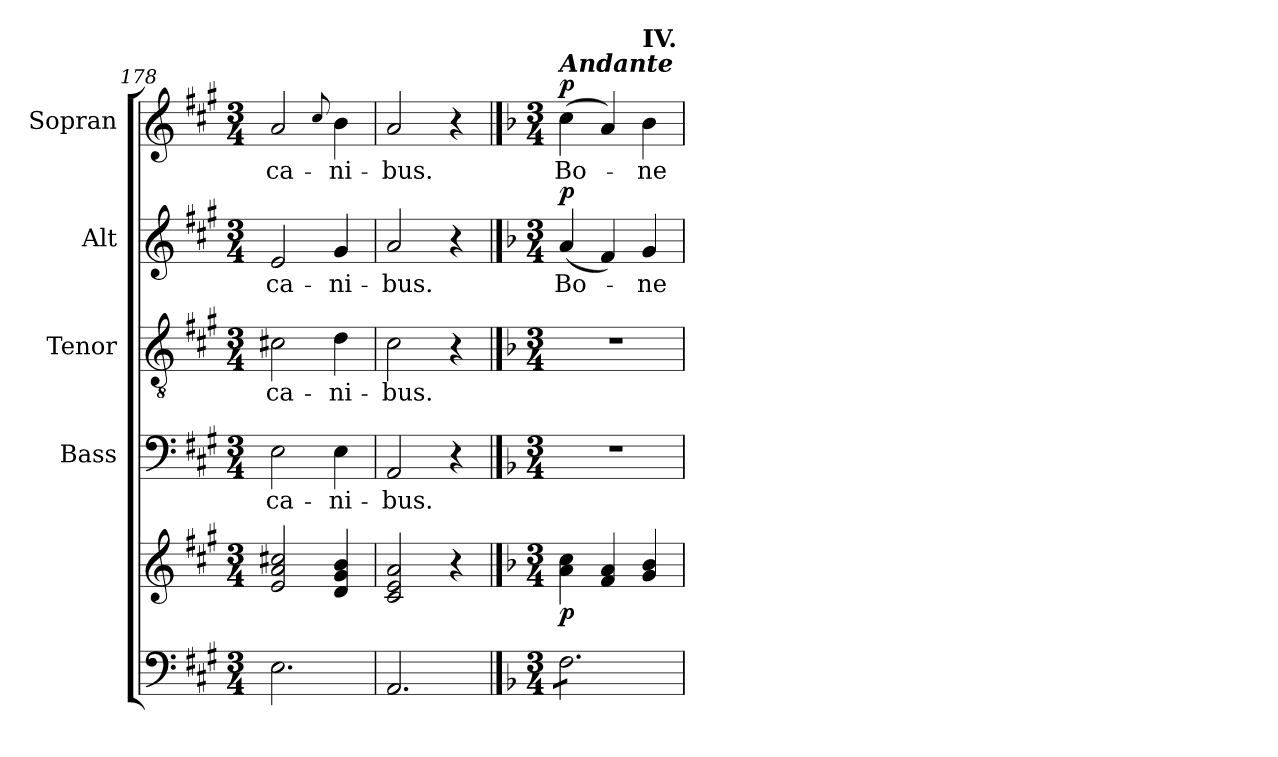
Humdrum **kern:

**kern	**kern	**dynam	**kern	**text	**kern	**text	**kern	**text	**dynam	**kern	**text	**dynam
*part5	*part5	*part5	*part4	*part4	*part3	*part3	*part2	*part2	*part2	*part1	*part1	*part1
*staff6	*staff5	*staff5/6	*staff4	*staff4	*staff3	*staff3	*staff2	*staff2	*staff2	*staff1	*staff1	*staff1
*	*	*	*I"Bass	*	*I"Tenor	*	*I"Alt	*	*	*I"Sopran	*	*
*	*	*	*I'B.	*	*I'T.	*	*I'A.	*	*	*I'S.	*	*
*clefF4	*clefG2	*	*clefF4	*	*clefGv2	*	*clefG2	*	*	*clefG2	*	*
*k[f#c#g#]	*k[f#c#g#]	*	*k[f#c#g#]	*	*k[f#c#g#]	*	*k[f#c#g#]	*	*	*k[f#c#g#]	*	*
*A:	*A:	*	*A:	*	*A:	*	*A:	*	*	*A:	*	*
*M3/4	*M3/4	*	*M3/4	*	*M3/4	*	*M3/4	*	*	*M3/4	*	*
=178	=178	=178	=178	=178	=178	=178	=178	=178	=178	=178	=178	=178
!	!	!	!	!LO:LY:b	!	!LO:LY:b	!	!LO:LY:b	!	!	!LO:LY:b	!
2.E\	2e/ 2a/ 2cc#X/	.	2E\	ca-	2c#X\	ca-	2e/	ca-	.	2a/	ca-	.
.	.	.	.	.	.	.	.	.	.	8qqcc#/	.	.
!	!	!	!	!LO:LY:b	!	!LO:LY:b	!	!LO:LY:b	!	!	!LO:LY:b	!
.	4d/ 4g#/ 4b/	.	4E\	-ni-	4d\	-ni-	4g#/	-ni-	.	4b\	-ni-	.
=179	=179	=179	=179	=179	=179	=179	=179	=179	=179	=179	=179	=179
!	!	!	!	!LO:LY:b	!	!LO:LY:b	!	!LO:LY:b	!	!	!LO:LY:b	!
2.AA/	2c#/ 2e/ 2a/	.	2AA/	-bus.	2c#\	-bus.	2a/	-bus.	.	2a/	-bus.	.
.	4r	.	4r	.	4r	.	4r	.	.	4r	.	.
!!LO:PB:g=z
==180	==180	==180	==180	==180	==180	==180	==180	==180	==180	==180	==180	==180
*k[b-]	*k[b-]	*	*k[b-]	*	*k[b-]	*	*k[b-]	*	*	*k[b-]	*	*
*F:	*F:	*	*F:	*	*F:	*	*F:	*	*	*F:	*	*
*M3/4	*M3/4	*	*M3/4	*	*M3/4	*	*M3/4	*	*	*M3/4	*	*
!	!	!	!	!	!	!	!	!	!	!LO:TX:a:Bi:t=Andante	!	!
!	!	!LO:DY:b	!	!	!	!	!	!LO:LY:b	!LO:DY:a	!	!LO:LY:b	!LO:DY:a
*tremolo	*	*	*	*	*	*	*	*	*	*	*	*
8F\L	4a\ 4cc\	p	2.r	.	2.r	.	(<4a/	Bo-	p	(>4cc\	Bo-	p
8F\	.	.	.	.	.	.	.	.	.	.	.	.
8F\	4f/ 4a/	.	.	.	.	.	4f/)	.	.	4a/)	.	.
8F\	.	.	.	.	.	.	.	.	.	.	.	.
!	!	!	!	!	!	!	!	!	!	!LO:TX:a:B:t=IV.	!	!
!	!	!	!	!	!	!	!	!LO:LY:b	!	!	!LO:LY:b	!
8F\	4g/ 4b-/	.	.	.	.	.	4g/	-ne	.	4b-\	-ne	.
8F\J	.	.	.	.	.	.	.	.	.	.	.	.
*Xtremolo	*	*	*	*	*	*	*	*	*	*	*	*
=	=	=	=	=	=	=	=	=	=	=	=	=
*-	*-	*-	*-	*-	*-	*-	*-	*-	*-	*-	*-	*-
